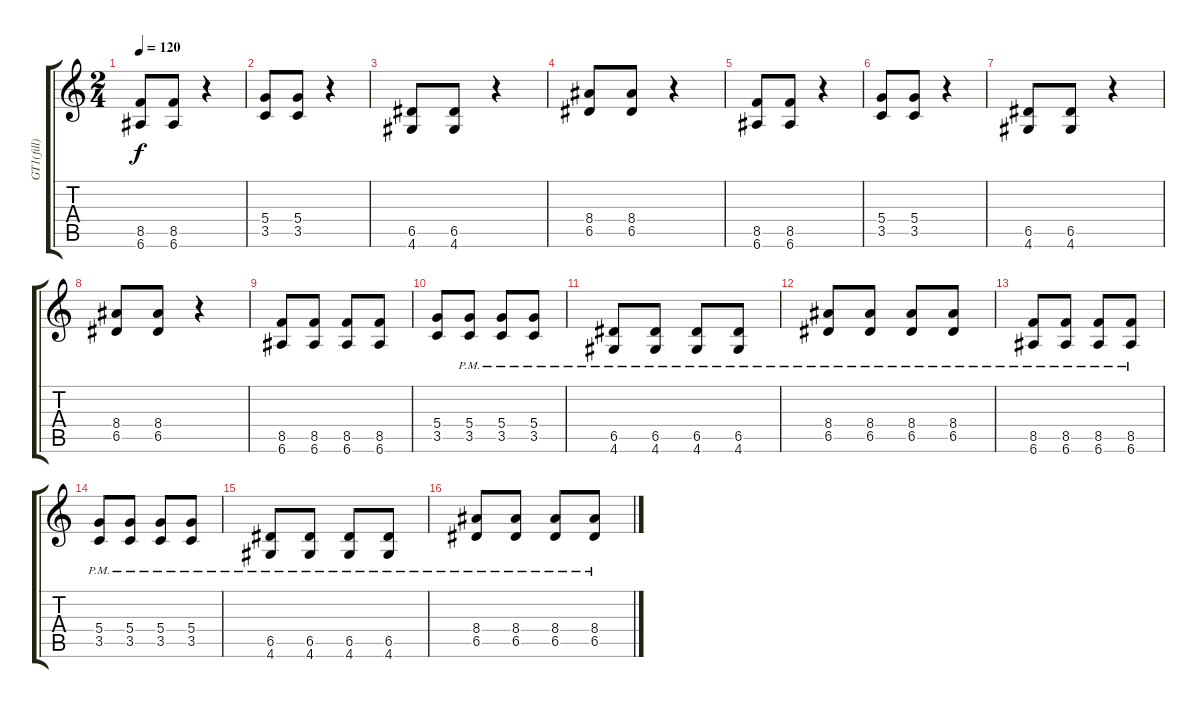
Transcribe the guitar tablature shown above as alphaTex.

\track ("GT1(fill)" "GT1(fill)") {instrument overdrivenguitar}
\staff {score tabs}
\tuning (E4 B3 G3 D3 A2 E2) {hide}
\ts (2 4)
\tempo 120
\clef g2
\ks c
(8.5 6.6).8{dy f} (8.5 6.6).8 r.4 |
(5.4 3.5).8 (5.4 3.5).8 r.4 |
(6.5 4.6).8 (6.5 4.6).8 r.4 |
(8.4 6.5).8 (8.4 6.5).8 r.4 |
(8.5 6.6).8 (8.5 6.6).8 r.4 |
(5.4 3.5).8 (5.4 3.5).8 r.4 |
(6.5 4.6).8 (6.5 4.6).8 r.4 |
(8.4 6.5).8 (8.4 6.5).8 r.4 |
(8.5 6.6).8 (8.5 6.6).8 (8.5 6.6).8 (8.5 6.6).8 |
(5.4 3.5).8 (5.4{pm} 3.5{pm}).8 (5.4{pm} 3.5{pm}).8 (5.4{pm} 3.5{pm}).8 |
(6.5{pm} 4.6{pm}).8 (6.5{pm} 4.6{pm}).8 (6.5{pm} 4.6{pm}).8 (6.5{pm} 4.6{pm}).8 |
(8.4{pm} 6.5{pm}).8 (8.4{pm} 6.5{pm}).8 (8.4{pm} 6.5{pm}).8 (8.4{pm} 6.5{pm}).8 |
(8.5{pm} 6.6{pm}).8 (8.5{pm} 6.6{pm}).8 (8.5{pm} 6.6{pm}).8 (8.5{pm} 6.6{pm}).8 |
(5.4{pm} 3.5{pm}).8 (5.4{pm} 3.5{pm}).8 (5.4{pm} 3.5{pm}).8 (5.4{pm} 3.5{pm}).8 |
(6.5{pm} 4.6{pm}).8 (6.5{pm} 4.6{pm}).8 (6.5{pm} 4.6{pm}).8 (6.5{pm} 4.6{pm}).8 |
(8.4{pm} 6.5{pm}).8 (8.4{pm} 6.5{pm}).8 (8.4{pm} 6.5{pm}).8 (8.4{pm} 6.5{pm}).8
